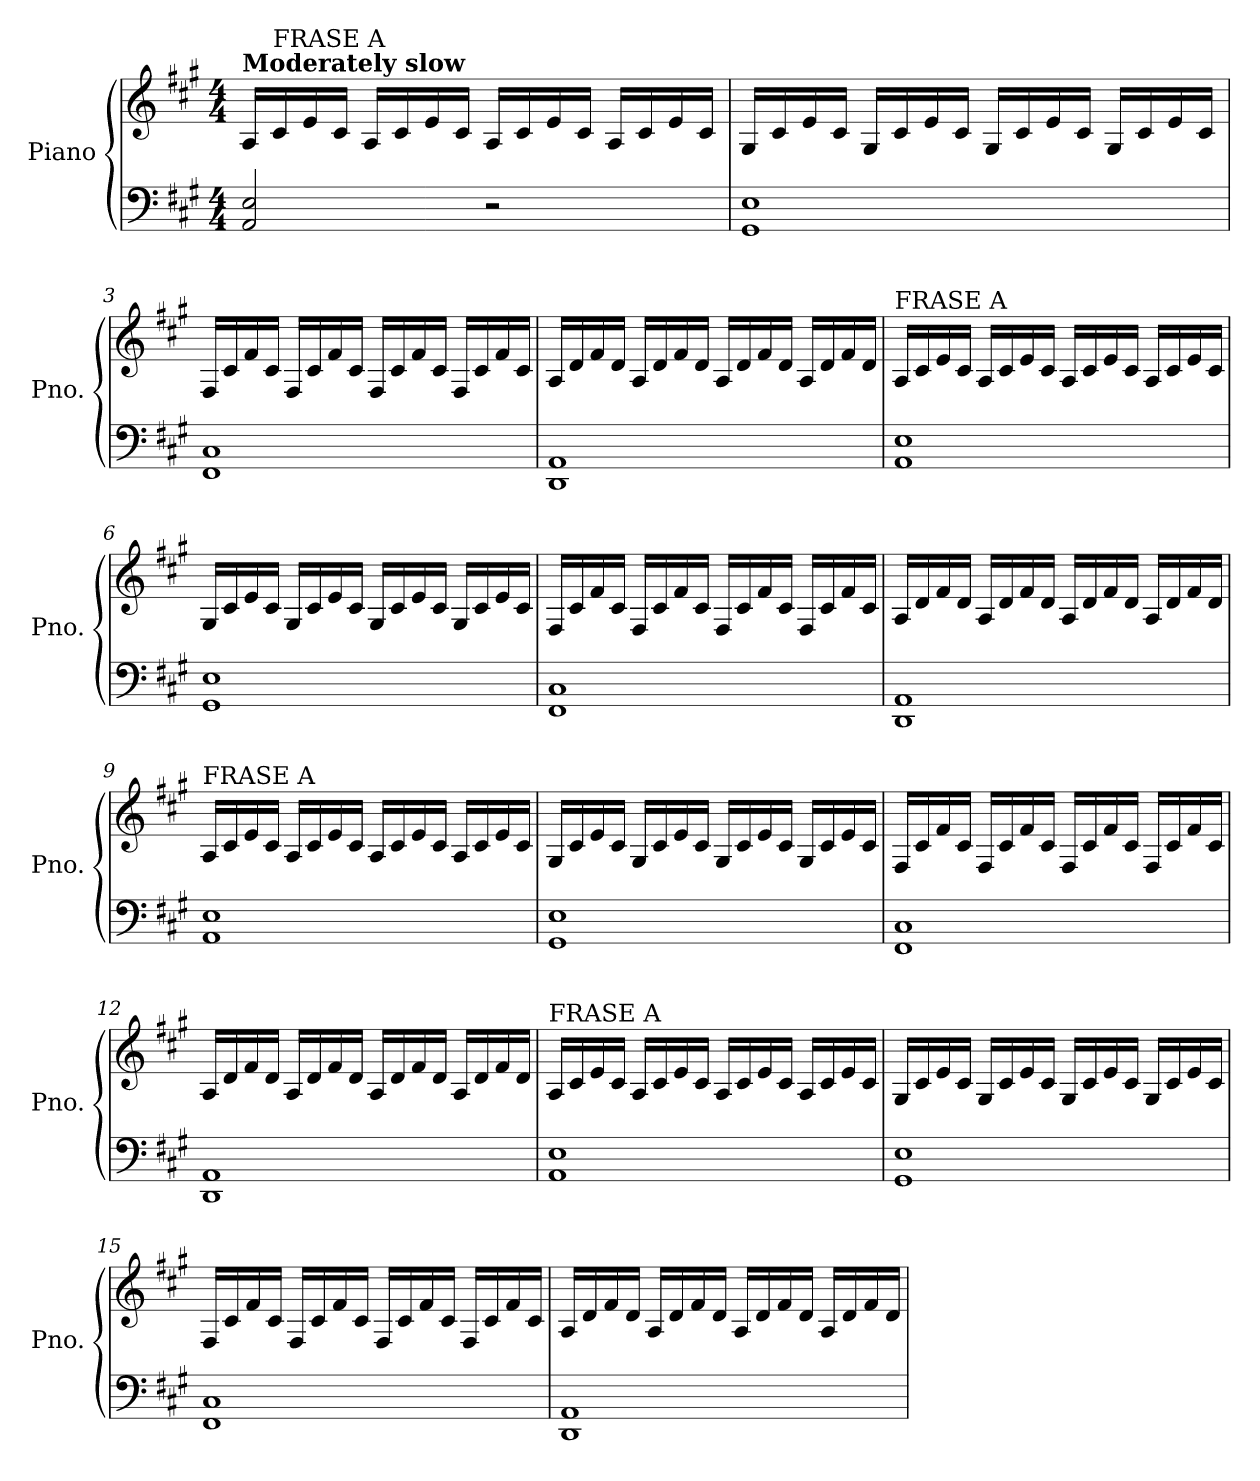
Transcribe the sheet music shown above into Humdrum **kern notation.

**kern	**kern	**dynam
*part1	*part1	*part1
*staff2	*staff1	*staff1/2
*I"Piano	*	*
*I'Pno.	*	*
*clefF4	*clefG2	*
*k[f#c#g#]	*k[f#c#g#]	*
*M4/4	*M4/4	*
*MM67	*MM67	*
=1	=1	=1
!	!LO:TX:a:B:t=Moderately slow	!
!	!	!LO:DY:a=2
!	!	!LO:DY:n=1:a
2AA/ 2E/	16A/LL	mf mf
!	!LO:TX:a:t=FRASE A	!
.	16c#/	.
.	16e/	.
.	16c#/JJ	.
.	16A/LL	.
.	16c#/	.
.	16e/	.
.	16c#/JJ	.
2r	16A/LL	.
.	16c#/	.
.	16e/	.
.	16c#/JJ	.
.	16A/LL	.
.	16c#/	.
.	16e/	.
.	16c#/JJ	.
=2	=2	=2
1GG# 1E	16G#/LL	.
.	16c#/	.
.	16e/	.
.	16c#/JJ	.
.	16G#/LL	.
.	16c#/	.
.	16e/	.
.	16c#/JJ	.
.	16G#/LL	.
.	16c#/	.
.	16e/	.
.	16c#/JJ	.
.	16G#/LL	.
.	16c#/	.
.	16e/	.
.	16c#/JJ	.
!!LO:LB:g=z
=3	=3	=3
1FF# 1C#	16F#/LL	.
.	16c#/	.
.	16f#/	.
.	16c#/JJ	.
.	16F#/LL	.
.	16c#/	.
.	16f#/	.
.	16c#/JJ	.
.	16F#/LL	.
.	16c#/	.
.	16f#/	.
.	16c#/JJ	.
.	16F#/LL	.
.	16c#/	.
.	16f#/	.
.	16c#/JJ	.
=4	=4	=4
1DD 1AA	16A/LL	.
.	16d/	.
.	16f#/	.
.	16d/JJ	.
.	16A/LL	.
.	16d/	.
.	16f#/	.
.	16d/JJ	.
.	16A/LL	.
.	16d/	.
.	16f#/	.
.	16d/JJ	.
.	16A/LL	.
.	16d/	.
.	16f#/	.
.	16d/JJ	.
!!LO:LB:g=z
=5	=5	=5
!	!LO:TX:a:t=FRASE A	!
1AA 1E	16A/LL	.
.	16c#/	.
.	16e/	.
.	16c#/JJ	.
.	16A/LL	.
.	16c#/	.
.	16e/	.
.	16c#/JJ	.
.	16A/LL	.
.	16c#/	.
.	16e/	.
.	16c#/JJ	.
.	16A/LL	.
.	16c#/	.
.	16e/	.
.	16c#/JJ	.
=6	=6	=6
1GG# 1E	16G#/LL	.
.	16c#/	.
.	16e/	.
.	16c#/JJ	.
.	16G#/LL	.
.	16c#/	.
.	16e/	.
.	16c#/JJ	.
.	16G#/LL	.
.	16c#/	.
.	16e/	.
.	16c#/JJ	.
.	16G#/LL	.
.	16c#/	.
.	16e/	.
.	16c#/JJ	.
!!LO:LB:g=z
=7	=7	=7
1FF# 1C#	16F#/LL	.
.	16c#/	.
.	16f#/	.
.	16c#/JJ	.
.	16F#/LL	.
.	16c#/	.
.	16f#/	.
.	16c#/JJ	.
.	16F#/LL	.
.	16c#/	.
.	16f#/	.
.	16c#/JJ	.
.	16F#/LL	.
.	16c#/	.
.	16f#/	.
.	16c#/JJ	.
=8	=8	=8
1DD 1AA	16A/LL	.
.	16d/	.
.	16f#/	.
.	16d/JJ	.
.	16A/LL	.
.	16d/	.
.	16f#/	.
.	16d/JJ	.
.	16A/LL	.
.	16d/	.
.	16f#/	.
.	16d/JJ	.
.	16A/LL	.
.	16d/	.
.	16f#/	.
.	16d/JJ	.
!!LO:LB:g=z
=9	=9	=9
!	!LO:TX:a:t=FRASE A	!
1AA 1E	16A/LL	.
.	16c#/	.
.	16e/	.
.	16c#/JJ	.
.	16A/LL	.
.	16c#/	.
.	16e/	.
.	16c#/JJ	.
.	16A/LL	.
.	16c#/	.
.	16e/	.
.	16c#/JJ	.
.	16A/LL	.
.	16c#/	.
.	16e/	.
.	16c#/JJ	.
=10	=10	=10
1GG# 1E	16G#/LL	.
.	16c#/	.
.	16e/	.
.	16c#/JJ	.
.	16G#/LL	.
.	16c#/	.
.	16e/	.
.	16c#/JJ	.
.	16G#/LL	.
.	16c#/	.
.	16e/	.
.	16c#/JJ	.
.	16G#/LL	.
.	16c#/	.
.	16e/	.
.	16c#/JJ	.
!!LO:LB:g=z
=11	=11	=11
1FF# 1C#	16F#/LL	.
.	16c#/	.
.	16f#/	.
.	16c#/JJ	.
.	16F#/LL	.
.	16c#/	.
.	16f#/	.
.	16c#/JJ	.
.	16F#/LL	.
.	16c#/	.
.	16f#/	.
.	16c#/JJ	.
.	16F#/LL	.
.	16c#/	.
.	16f#/	.
.	16c#/JJ	.
=12	=12	=12
1DD 1AA	16A/LL	.
.	16d/	.
.	16f#/	.
.	16d/JJ	.
.	16A/LL	.
.	16d/	.
.	16f#/	.
.	16d/JJ	.
.	16A/LL	.
.	16d/	.
.	16f#/	.
.	16d/JJ	.
.	16A/LL	.
.	16d/	.
.	16f#/	.
.	16d/JJ	.
!!LO:LB:g=z
=13	=13	=13
!	!LO:TX:a:t=FRASE A	!
1AA 1E	16A/LL	.
.	16c#/	.
.	16e/	.
.	16c#/JJ	.
.	16A/LL	.
.	16c#/	.
.	16e/	.
.	16c#/JJ	.
.	16A/LL	.
.	16c#/	.
.	16e/	.
.	16c#/JJ	.
.	16A/LL	.
.	16c#/	.
.	16e/	.
.	16c#/JJ	.
=14	=14	=14
1GG# 1E	16G#/LL	.
.	16c#/	.
.	16e/	.
.	16c#/JJ	.
.	16G#/LL	.
.	16c#/	.
.	16e/	.
.	16c#/JJ	.
.	16G#/LL	.
.	16c#/	.
.	16e/	.
.	16c#/JJ	.
.	16G#/LL	.
.	16c#/	.
.	16e/	.
.	16c#/JJ	.
!!LO:PB:g=z
=15	=15	=15
1FF# 1C#	16F#/LL	.
.	16c#/	.
.	16f#/	.
.	16c#/JJ	.
.	16F#/LL	.
.	16c#/	.
.	16f#/	.
.	16c#/JJ	.
.	16F#/LL	.
.	16c#/	.
.	16f#/	.
.	16c#/JJ	.
.	16F#/LL	.
.	16c#/	.
.	16f#/	.
.	16c#/JJ	.
=16	=16	=16
1DD 1AA	16A/LL	.
.	16d/	.
.	16f#/	.
.	16d/JJ	.
.	16A/LL	.
.	16d/	.
.	16f#/	.
.	16d/JJ	.
.	16A/LL	.
.	16d/	.
.	16f#/	.
.	16d/JJ	.
.	16A/LL	.
.	16d/	.
.	16f#/	.
.	16d/JJ	.
=	=	=
*-	*-	*-
